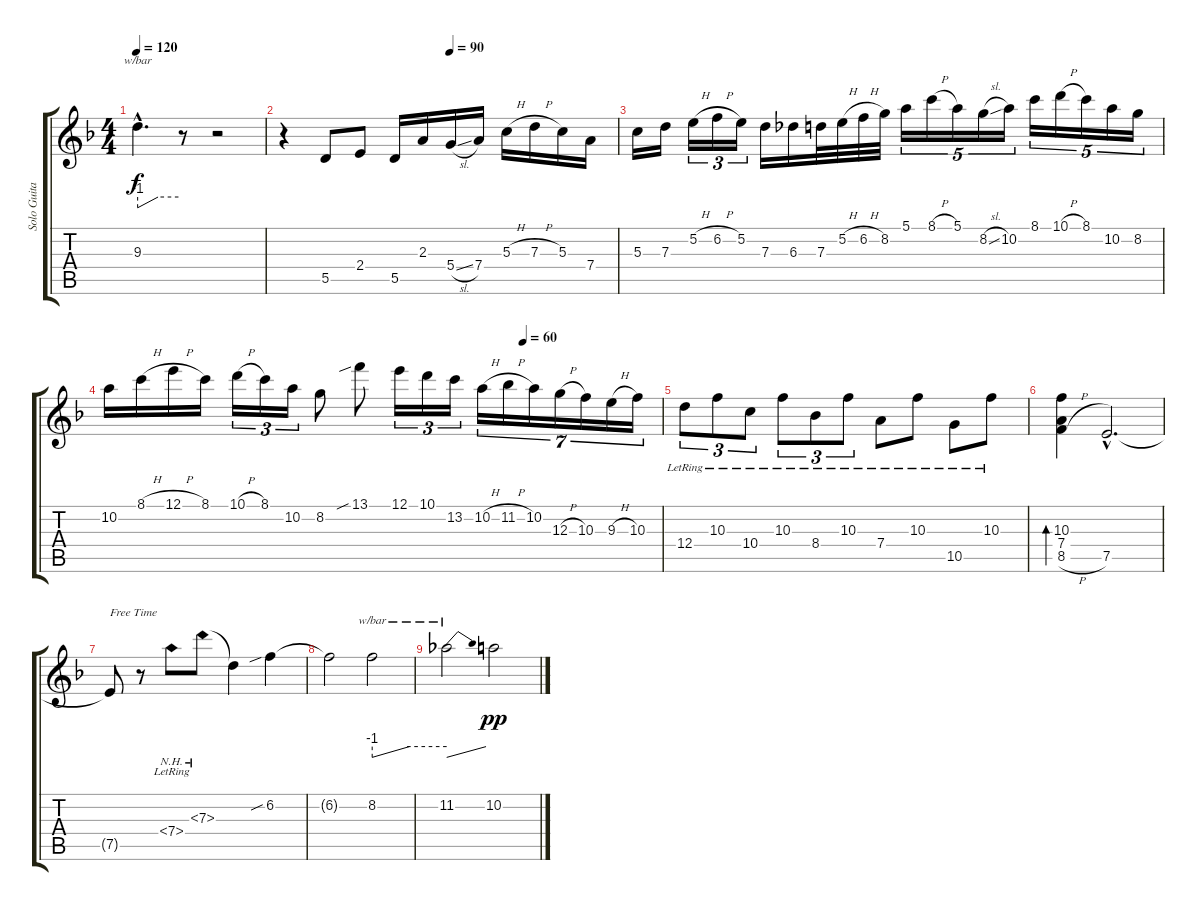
\track ("Solo Guitar (Standard)" "Solo Guita") {instrument electricguitarjazz}
\staff {score tabs}
\tuning (E4 B3 G3 D3 A2 E2) {hide}
\ts (4 4)
\tempo 120
\clef g2
\ks f
9.3{hac}.4{d tbe (custom default 0 -4 30 0 60 0) dy f volume 10} r.8 r.2 |
\tempo (90 0.5)
r.4 5.5.8 2.4.8 5.5.16{instrument electricguitarjazz} 2.3.16 5.4{sl}.16 7.4.16 5.3{h}.16 7.3{h}.16 5.3.16 7.4.16 |
5.3.16 7.3.16 5.2{h}.16{tu (3 2)} 6.2{h}.16{tu (3 2)} 5.2.16{tu (3 2)} 7.3.16 6.3.16 7.3.32 5.2{h}.32 6.2{h}.32 8.2.32 5.1.16{tu (5 4)} 8.1{h}.16{tu (5 4)} 5.1.16{tu (5 4)} 8.2{sl}.16{tu (5 4)} 10.2.16{tu (5 4)} 8.1.16{tu (5 4)} 10.1{h}.16{tu (5 4)} 8.1.16{tu (5 4)} 10.2.16{tu (5 4)} 8.2.16{tu (5 4)} |
\tempo (60 0.75)
10.2.16 8.1{h}.16 12.1{h}.16 8.1.16 10.1{h}.16{tu (3 2)} 8.1.16{tu (3 2)} 10.2.16{tu (3 2)} 8.2.8 13.1{sib}.8 12.1.16{tu (3 2)} 10.1.16{tu (3 2)} 13.2.16{tu (3 2)} 10.2{h}.16{tu (7 4)} 11.2{h}.16{tu (7 4)} 10.2.16{tu (7 4)} 12.3{h}.16{tu (7 4)} 10.3.16{tu (7 4)} 9.3{h}.16{tu (7 4)} 10.3.16{tu (7 4)} |
12.4{lr}.8{tu (3 2)} 10.3{lr}.8{tu (3 2)} 10.4{lr}.8{tu (3 2)} 10.3{lr}.8{tu (3 2)} 8.4{lr}.8{tu (3 2)} 10.3{lr}.8{tu (3 2)} 7.4{lr}.8 10.3{lr}.8 10.5{lr}.8 10.3{lr}.8 |
(10.3 7.4 8.5{h}).4{bd 240} 7.5{hac}.2{d} |
7.5{t}.8{txt "Free Time"} r.8 7.4{nh lr}.8 7.3{nh lr}.8 7.3{t}.4 6.2{sib}.4 |
6.2{t}.2 8.2.2{tbe (custom default 0 -4 30 0 60 0)} |
11.2.2{tbe (dive default 0 -4 60 0)} 10.2.2{dy pp}
